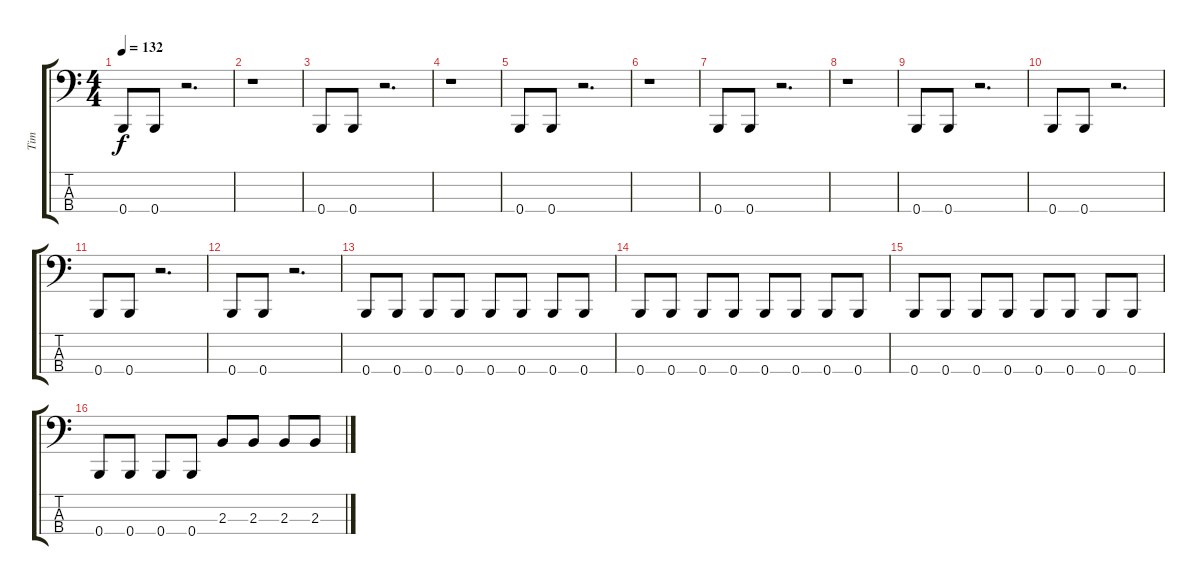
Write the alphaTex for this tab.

\track ("Tim" "Tim") {instrument electricbasspick}
\staff {score tabs}
\tuning (G2 D2 A1 B0) {hide}
\ts (4 4)
\tempo 132
\clef f4
\ks c
0.4.8{dy f} 0.4.8 r.2{d} |
r.1 |
0.4.8 0.4.8 r.2{d} |
r.1 |
0.4.8 0.4.8 r.2{d} |
r.1 |
0.4.8 0.4.8 r.2{d} |
r.1 |
0.4.8 0.4.8 r.2{d} |
0.4.8 0.4.8 r.2{d} |
0.4.8 0.4.8 r.2{d} |
0.4.8 0.4.8 r.2{d} |
0.4.8 0.4.8 0.4.8 0.4.8 0.4.8 0.4.8 0.4.8 0.4.8 |
0.4.8 0.4.8 0.4.8 0.4.8 0.4.8 0.4.8 0.4.8 0.4.8 |
0.4.8 0.4.8 0.4.8 0.4.8 0.4.8 0.4.8 0.4.8 0.4.8 |
0.4.8 0.4.8 0.4.8 0.4{ss}.8 2.3.8 2.3.8 2.3.8 2.3.8
